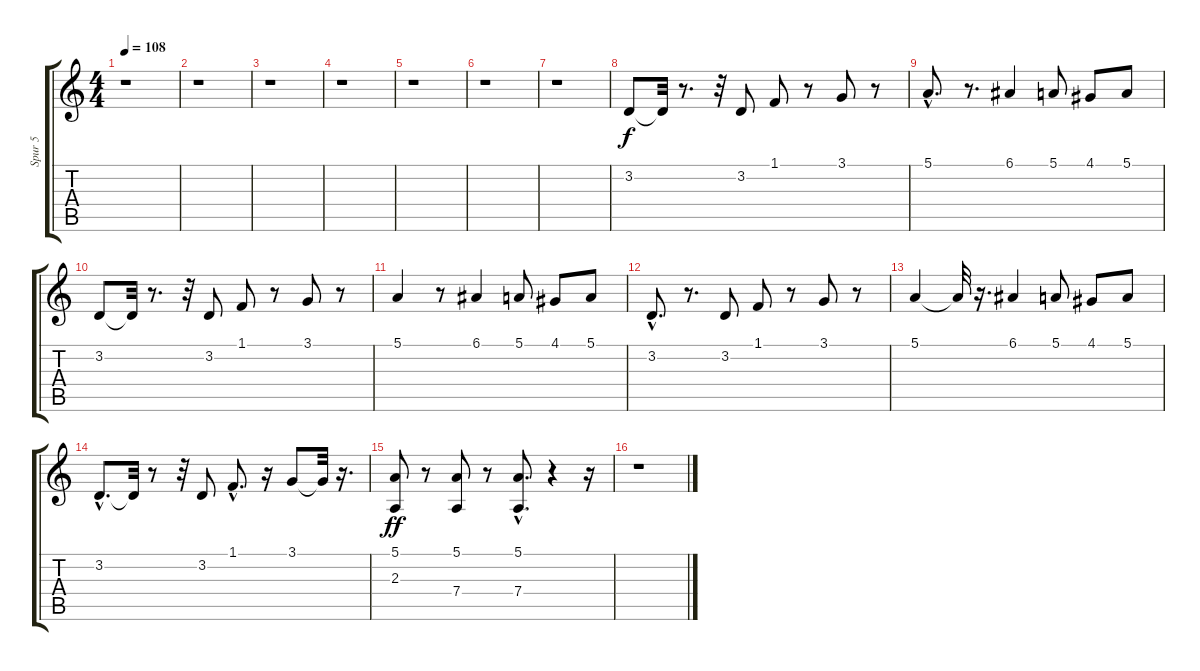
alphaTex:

\track ("Spur 5" "Spur 5") {instrument brasssection}
\staff {score tabs}
\tuning (E4 B3 G3 D3 A2 E2) {hide}
\ts (4 4)
\tempo 108
\clef g2
\ks c
r.1{dy f instrument brasssection} |
r.1 |
r.1 |
r.1 |
r.1 |
r.1 |
r.1 |
3.2.8 3.2{t}.32 r.8{d} r.32 3.2.8 1.1.8 r.8 3.1.8 r.8 |
5.1{hac}.8{d} r.8{d} 6.1.4 5.1.8 4.1.8 5.1.8 |
3.2.8 3.2{t}.32 r.8{d} r.32 3.2.8 1.1.8 r.8 3.1.8 r.8 |
5.1.4 r.8 6.1.4 5.1.8 4.1.8 5.1.8 |
3.2{hac}.8{d} r.8{d} 3.2.8 1.1.8 r.8 3.1.8 r.8 |
5.1.4 5.1{t}.32 r.16{d} 6.1.4 5.1.8 4.1.8 5.1.8 |
3.2{hac}.8{d} 3.2{t}.32 r.8 r.32 3.2.8 1.1{hac}.8{d} r.16 3.1.8 3.1{t}.32 r.16{d} |
(5.1 2.3).8{dy ff} r.8 (5.1 7.4).8 r.8 (5.1{hac} 7.4{hac}).8{d} r.4 r.16 |
r.1
